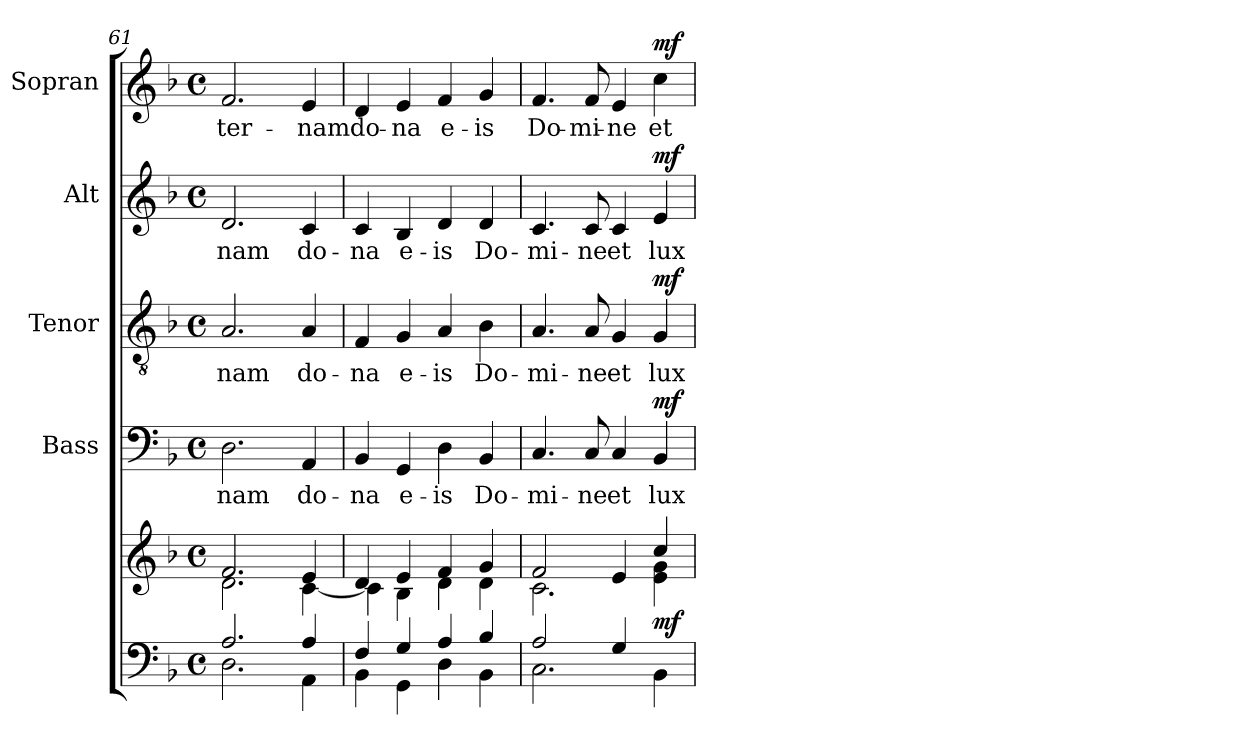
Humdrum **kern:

**kern	**kern	**dynam	**kern	**text	**dynam	**kern	**text	**dynam	**kern	**text	**dynam	**kern	**text	**dynam
*part5	*part5	*part5	*part4	*part4	*part4	*part3	*part3	*part3	*part2	*part2	*part2	*part1	*part1	*part1
*staff6	*staff5	*staff5/6	*staff4	*staff4	*staff4	*staff3	*staff3	*staff3	*staff2	*staff2	*staff2	*staff1	*staff1	*staff1
*	*	*	*I"Bass	*	*	*I"Tenor	*	*	*I"Alt	*	*	*I"Sopran	*	*
*	*	*	*I'B.	*	*	*I'T.	*	*	*I'A.	*	*	*I'S.	*	*
*clefF4	*clefG2	*	*clefF4	*	*	*clefGv2	*	*	*clefG2	*	*	*clefG2	*	*
*k[b-]	*k[b-]	*	*k[b-]	*	*	*k[b-]	*	*	*k[b-]	*	*	*k[b-]	*	*
*F:	*F:	*	*F:	*	*	*F:	*	*	*F:	*	*	*F:	*	*
*M4/4	*M4/4	*	*M4/4	*	*	*M4/4	*	*	*M4/4	*	*	*M4/4	*	*
*met(c)	*met(c)	*	*met(c)	*	*	*met(c)	*	*	*met(c)	*	*	*met(c)	*	*
=61	=61	=61	=61	=61	=61	=61	=61	=61	=61	=61	=61	=61	=61	=61
*^	*^	*	*	*	*	*	*	*	*	*	*	*	*	*
!	!	!	!	!	!	!LO:LY:b	!	!	!LO:LY:b	!	!	!LO:LY:b	!	!	!LO:LY:b	!
2.A/	2.D\	2.f/	2.d\	.	2.D\	-nam	.	2.A/	-nam	.	2.d/	-nam	.	2.f/	-ter-	.
!	!	!	!	!	!	!LO:LY:b	!	!	!LO:LY:b	!	!	!LO:LY:b	!	!	!LO:LY:b	!
4A/	4AA\	4e/	[<4c\	.	4AA/	do-	.	4A/	do-	.	4c/	do-	.	4e/	-nam	.
=62	=62	=62	=62	=62	=62	=62	=62	=62	=62	=62	=62	=62	=62	=62	=62	=62
!	!	!	!	!	!	!LO:LY:b	!	!	!LO:LY:b	!	!	!LO:LY:b	!	!	!LO:LY:b	!
4F/	4BB-\	4d/	4c\]	.	4BB-/	-na	.	4F/	-na	.	4c/	-na	.	4d/	do-	.
!	!	!	!	!	!	!LO:LY:b	!	!	!LO:LY:b	!	!	!LO:LY:b	!	!	!LO:LY:b	!
4G/	4GG\	4e/	4B-\	.	4GG/	e-	.	4G/	e-	.	4B-/	e-	.	4e/	-na	.
!	!	!	!	!	!	!LO:LY:b	!	!	!LO:LY:b	!	!	!LO:LY:b	!	!	!LO:LY:b	!
4A/	4D\	4f/	4d\	.	4D\	-is	.	4A/	-is	.	4d/	-is	.	4f/	e-	.
!	!	!	!	!	!	!LO:LY:b	!	!	!LO:LY:b	!	!	!LO:LY:b	!	!	!LO:LY:b	!
4B-/	4BB-\	4g/	4d\	.	4BB-/	Do-	.	4B-\	Do-	.	4d/	Do-	.	4g/	-is	.
=63	=63	=63	=63	=63	=63	=63	=63	=63	=63	=63	=63	=63	=63	=63	=63	=63
!	!	!	!	!	!	!LO:LY:b	!	!	!LO:LY:b	!	!	!LO:LY:b	!	!	!LO:LY:b	!
2A/	2.C\	2f/	2.c\	.	4.C/	-mi-	.	4.A/	-mi-	.	4.c/	-mi-	.	4.f/	Do-	.
!	!	!	!	!	!	!LO:LY:b	!	!	!LO:LY:b	!	!	!LO:LY:b	!	!	!LO:LY:b	!
.	.	.	.	.	8C/	-ne	.	8A/	-ne	.	8c/	-ne	.	8f/	-mi-	.
!	!	!	!	!	!	!LO:LY:b	!	!	!LO:LY:b	!	!	!LO:LY:b	!	!	!LO:LY:b	!
4G/	.	4e/	.	.	4C/	et	.	4G/	et	.	4c/	et	.	4e/	-ne	.
!	!	!	!	!LO:DY:b	!	!LO:LY:b	!LO:DY:a	!	!LO:LY:b	!LO:DY:a	!	!LO:LY:b	!LO:DY:a	!	!LO:LY:b	!LO:DY:a
4ryy	4BB-\	4cc/	4e\ 4g\	mf	4BB-/	lux	mf	4G/	lux	mf	4e/	lux	mf	4cc\	et	mf
*v	*v	*	*	*	*	*	*	*	*	*	*	*	*	*	*	*
*	*v	*v	*	*	*	*	*	*	*	*	*	*	*	*	*
=	=	=	=	=	=	=	=	=	=	=	=	=	=	=
*-	*-	*-	*-	*-	*-	*-	*-	*-	*-	*-	*-	*-	*-	*-
